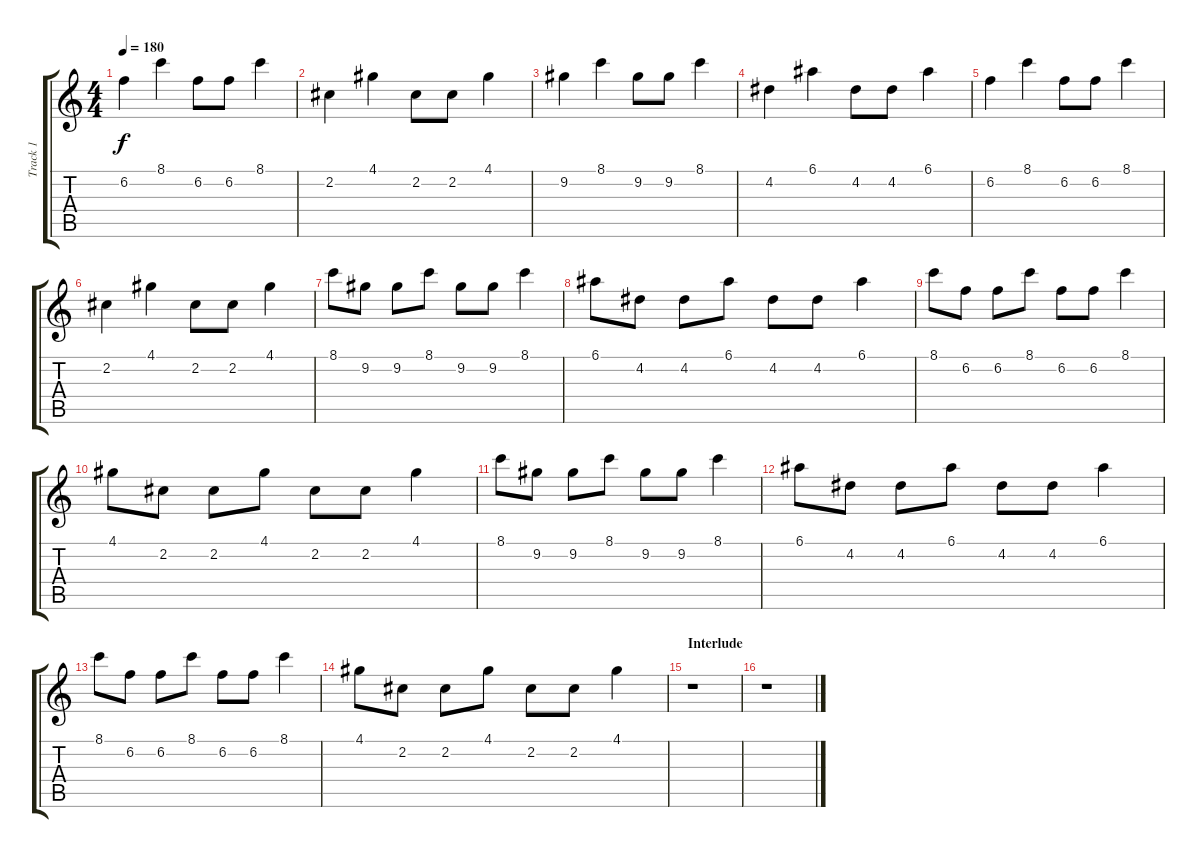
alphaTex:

\track ("Track 1" "Track 1") {instrument distortionguitar}
\staff {score tabs}
\tuning (E4 B3 G3 D3 A2 E2) {hide}
\ts (4 4)
\tempo 180
\clef g2
\ks c
6.2.4{dy f} 8.1.4 6.2.8 6.2.8 8.1.4 |
2.2.4 4.1.4 2.2.8 2.2.8 4.1.4 |
9.2.4 8.1.4 9.2.8 9.2.8 8.1.4 |
4.2.4 6.1.4 4.2.8 4.2.8 6.1.4 |
6.2.4 8.1.4 6.2.8 6.2.8 8.1.4 |
2.2.4 4.1.4 2.2.8 2.2.8 4.1.4 |
8.1.8 9.2.8 9.2.8 8.1.8 9.2.8 9.2.8 8.1.4 |
6.1.8 4.2.8 4.2.8 6.1.8 4.2.8 4.2.8 6.1.4 |
8.1.8 6.2.8 6.2.8 8.1.8 6.2.8 6.2.8 8.1.4 |
4.1.8 2.2.8 2.2.8 4.1.8 2.2.8 2.2.8 4.1.4 |
8.1.8 9.2.8 9.2.8 8.1.8 9.2.8 9.2.8 8.1.4 |
6.1.8 4.2.8 4.2.8 6.1.8 4.2.8 4.2.8 6.1.4 |
8.1.8 6.2.8 6.2.8 8.1.8 6.2.8 6.2.8 8.1.4 |
4.1.8 2.2.8 2.2.8 4.1.8 2.2.8 2.2.8 4.1.4 |
\section ("" "Interlude")
r.1 |
r.1
